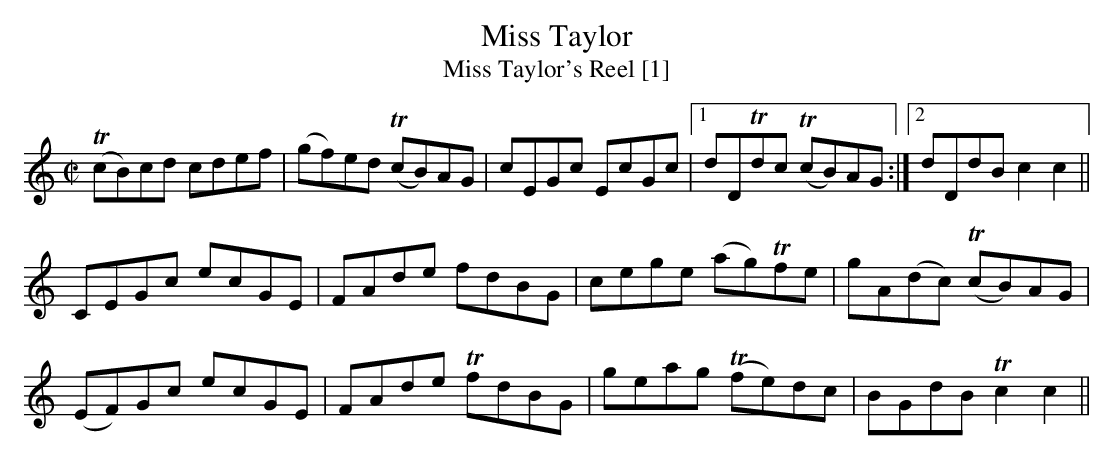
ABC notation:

X:1
T:Miss Taylor
T:Miss Taylor's Reel [1]
M:C|
L:1/8
K:C
(TcB)cd cdef|(gf)ed (TcB)AG|cEGc EcGc|1dDTdc (TcB)AG:|2 dDdB c2c2||
CEGc ecGE|FAde fdBG|cege (ag)Tfe|gA(dc) (TcB)AG|
(EF)Gc ecGE|FAde TfdBG|geag (Tfe)dc|BGdB Tc2c2||
